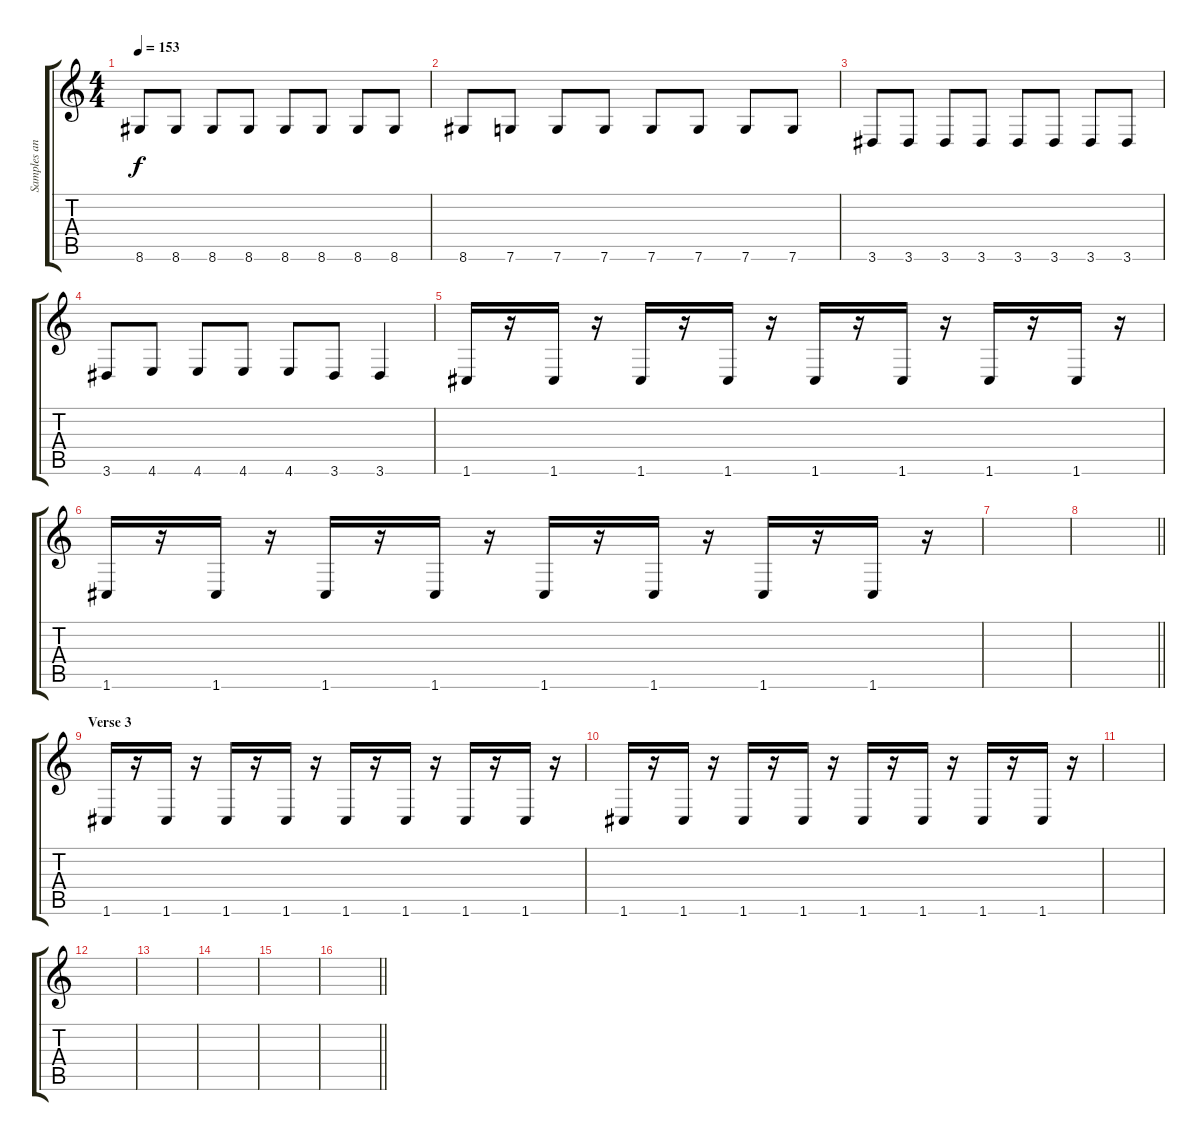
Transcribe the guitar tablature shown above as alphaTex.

\track ("Samples and Effects" "Samples an") {instrument distortionguitar}
\staff {score tabs}
\tuning (D4 A3 F3 C3 G2 C2) {hide}
\ts (4 4)
\tempo 153
\clef g2
\ks c
8.6.8{dy f} 8.6.8 8.6.8 8.6.8 8.6.8 8.6.8 8.6.8 8.6.8 |
8.6.8 7.6.8 7.6.8 7.6.8 7.6.8 7.6.8 7.6.8 7.6.8 |
3.6.8 3.6.8 3.6.8 3.6.8 3.6.8 3.6.8 3.6.8 3.6.8 |
3.6.8 4.6.8 4.6.8 4.6.8 4.6.8 3.6.8 3.6.4 |
1.6.16 r.16 1.6.16 r.16 1.6.16 r.16 1.6.16 r.16 1.6.16 r.16 1.6.16 r.16 1.6.16 r.16 1.6.16 r.16 |
1.6.16 r.16 1.6.16 r.16 1.6.16 r.16 1.6.16 r.16 1.6.16 r.16 1.6.16 r.16 1.6.16 r.16 1.6.16 r.16 |
|
\barLineRight lightlight
|
\section ("" "Verse 3")
1.6.16 r.16 1.6.16 r.16 1.6.16 r.16 1.6.16 r.16 1.6.16 r.16 1.6.16 r.16 1.6.16 r.16 1.6.16 r.16 |
1.6.16 r.16 1.6.16 r.16 1.6.16 r.16 1.6.16 r.16 1.6.16 r.16 1.6.16 r.16 1.6.16 r.16 1.6.16 r.16 |
|
|
|
|
|
\barLineRight lightlight
